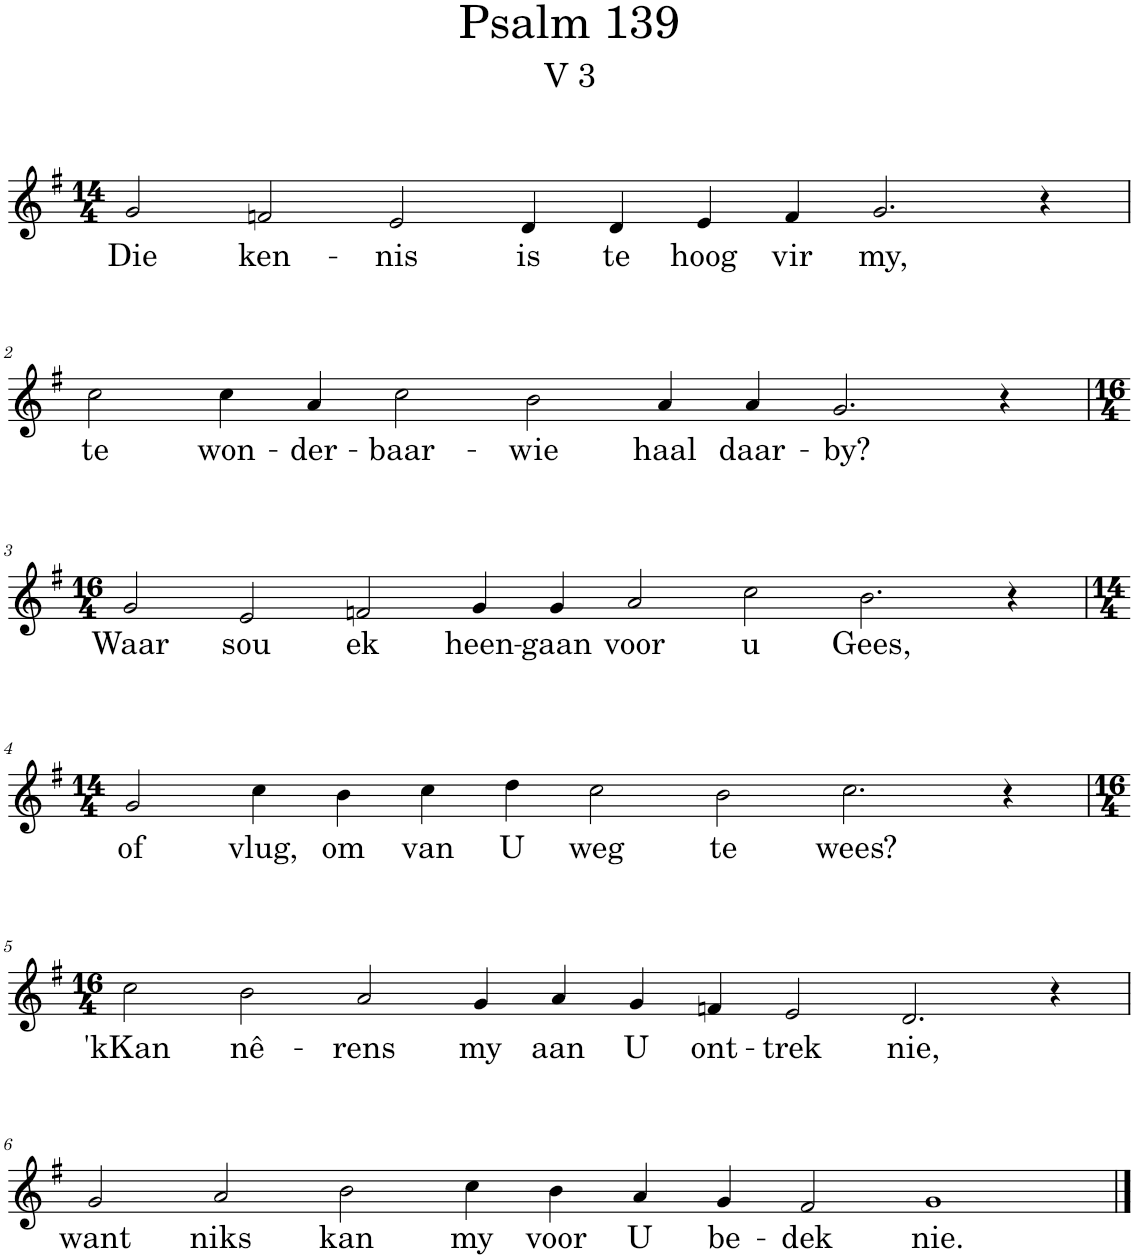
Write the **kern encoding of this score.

**kern	**text
*part1	*part1
*staff1	*staff1
*I"Pipe Organ	*
*I'Org.	*
*clefG2	*
*k[f#]	*
*M14/4	*
=1	=1
!	!LO:LY:b
2g/	Die
!	!LO:LY:b
2fn/	ken-
!	!LO:LY:b
2e/	-nis
!	!LO:LY:b
4d/	is
!	!LO:LY:b
4d/	te
!	!LO:LY:b
4e/	hoog
!	!LO:LY:b
4f/	vir
!	!LO:LY:b
2.g/	my,
4r	.
!!LO:LB:g=z
=2	=2
!	!LO:LY:b
2cc\	te
!	!LO:LY:b
4cc\	won-
!	!LO:LY:b
4a/	-der-
!	!LO:LY:b
2cc\	-baar-
!	!LO:LY:b
2b\	-wie
!	!LO:LY:b
4a/	haal
!	!LO:LY:b
4a/	daar-
!	!LO:LY:b
2.g/	-by?
4r	.
!!LO:LB:g=z
=3	=3
*M16/4	*
!	!LO:LY:b
2g/	Waar
!	!LO:LY:b
2e/	sou
!	!LO:LY:b
2fn/	ek
!	!LO:LY:b
4g/	heen-
!	!LO:LY:b
4g/	-gaan
!	!LO:LY:b
2a/	voor
!	!LO:LY:b
2cc\	u
!	!LO:LY:b
2.b\	Gees,
4r	.
!!LO:LB:g=z
=4	=4
*M14/4	*
!	!LO:LY:b
2g/	of
!	!LO:LY:b
4cc\	vlug,
!	!LO:LY:b
4b\	om
!	!LO:LY:b
4cc\	van
!	!LO:LY:b
4dd\	U
!	!LO:LY:b
2cc\	weg
!	!LO:LY:b
2b\	te
!	!LO:LY:b
2.cc\	wees?
4r	.
!!LO:LB:g=z
=5	=5
*M16/4	*
!	!LO:LY:b
2cc\	'kKan
!	!LO:LY:b
2b\	nê-
!	!LO:LY:b
2a/	-rens
!	!LO:LY:b
4g/	my
!	!LO:LY:b
4a/	aan
!	!LO:LY:b
4g/	U
!	!LO:LY:b
4fn/	ont-
!	!LO:LY:b
2e/	-trek
!	!LO:LY:b
2.d/	nie,
4r	.
!!LO:LB:g=z
=6	=6
!	!LO:LY:b
2g/	want
!	!LO:LY:b
2a/	niks
!	!LO:LY:b
2b\	kan
!	!LO:LY:b
4cc\	my
!	!LO:LY:b
4b\	voor
!	!LO:LY:b
4a/	U
!	!LO:LY:b
4g/	be-
!	!LO:LY:b
2f#/	-dek
!	!LO:LY:b
1g	nie.
==	==
*-	*-
